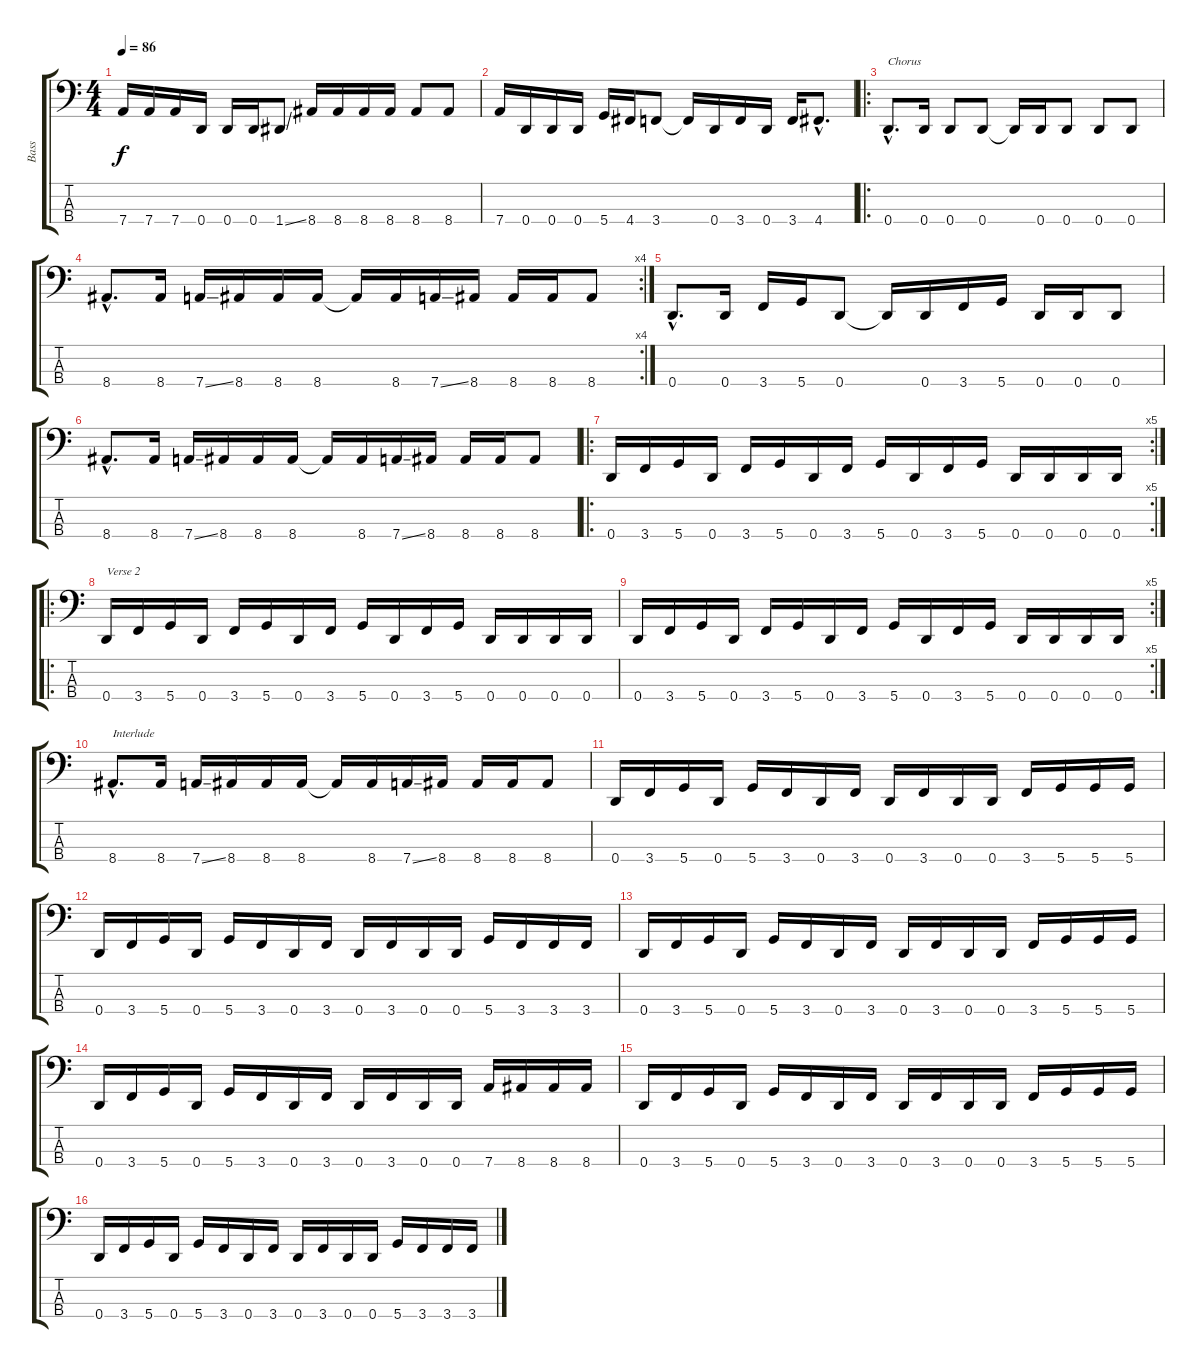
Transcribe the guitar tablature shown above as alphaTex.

\track ("Bass" "Bass") {instrument electricbassfinger}
\staff {score tabs}
\tuning (G2 D2 A1 D1) {hide}
\ts (4 4)
\tempo 86
\clef f4
\ks c
7.4.16{dy f} 7.4.16 7.4.16 0.4.16 0.4.16 0.4.16 1.4{ss}.8 8.4.16 8.4.16 8.4.16 8.4.16 8.4.8 8.4.8 |
7.4.16 0.4.16 0.4.16 0.4.16 5.4.16 4.4.16 3.4.8 3.4{t}.16 0.4.16 3.4.16 0.4.16 3.4.16 4.4{hac}.8{d} |
\ro
0.4{hac}.8{d txt "Chorus"} 0.4.16 0.4.8 0.4.8 0.4{t}.16 0.4.16 0.4.8 0.4.8 0.4.8 |
\rc 4
8.4{hac}.8{d} 8.4.16 7.4{ss}.16 8.4.16 8.4.16 8.4.16 8.4{t}.16 8.4.16 7.4{ss}.16 8.4.16 8.4.16 8.4.16 8.4.8 |
0.4{hac}.8{d} 0.4.16 3.4.16 5.4.16 0.4.8 0.4{t}.16 0.4.16 3.4.16 5.4.16 0.4.16 0.4.16 0.4.8 |
8.4{hac}.8{d} 8.4.16 7.4{ss}.16 8.4.16 8.4.16 8.4.16 8.4{t}.16 8.4.16 7.4{ss}.16 8.4.16 8.4.16 8.4.16 8.4.8 |
\ro
\rc 5
0.4.16 3.4.16 5.4.16 0.4.16 3.4.16 5.4.16 0.4.16 3.4.16 5.4.16 0.4.16 3.4.16 5.4.16 0.4.16 0.4.16 0.4.16 0.4.16 |
\ro
0.4.16{txt "Verse 2"} 3.4.16 5.4.16 0.4.16 3.4.16 5.4.16 0.4.16 3.4.16 5.4.16 0.4.16 3.4.16 5.4.16 0.4.16 0.4.16 0.4.16 0.4.16 |
\rc 5
0.4.16 3.4.16 5.4.16 0.4.16 3.4.16 5.4.16 0.4.16 3.4.16 5.4.16 0.4.16 3.4.16 5.4.16 0.4.16 0.4.16 0.4.16 0.4.16 |
8.4{hac}.8{d txt "Interlude"} 8.4.16 7.4{ss}.16 8.4.16 8.4.16 8.4.16 8.4{t}.16 8.4.16 7.4{ss}.16 8.4.16 8.4.16 8.4.16 8.4.8 |
0.4.16 3.4.16 5.4.16 0.4.16 5.4.16 3.4.16 0.4.16 3.4.16 0.4.16 3.4.16 0.4.16 0.4.16 3.4.16 5.4.16 5.4.16 5.4.16 |
0.4.16 3.4.16 5.4.16 0.4.16 5.4.16 3.4.16 0.4.16 3.4.16 0.4.16 3.4.16 0.4.16 0.4.16 5.4.16 3.4.16 3.4.16 3.4.16 |
0.4.16 3.4.16 5.4.16 0.4.16 5.4.16 3.4.16 0.4.16 3.4.16 0.4.16 3.4.16 0.4.16 0.4.16 3.4.16 5.4.16 5.4.16 5.4.16 |
0.4.16 3.4.16 5.4.16 0.4.16 5.4.16 3.4.16 0.4.16 3.4.16 0.4.16 3.4.16 0.4.16 0.4.16 7.4.16 8.4.16 8.4.16 8.4.16 |
0.4.16 3.4.16 5.4.16 0.4.16 5.4.16 3.4.16 0.4.16 3.4.16 0.4.16 3.4.16 0.4.16 0.4.16 3.4.16 5.4.16 5.4.16 5.4.16 |
0.4.16 3.4.16 5.4.16 0.4.16 5.4.16 3.4.16 0.4.16 3.4.16 0.4.16 3.4.16 0.4.16 0.4.16 5.4.16 3.4.16 3.4.16 3.4.16
